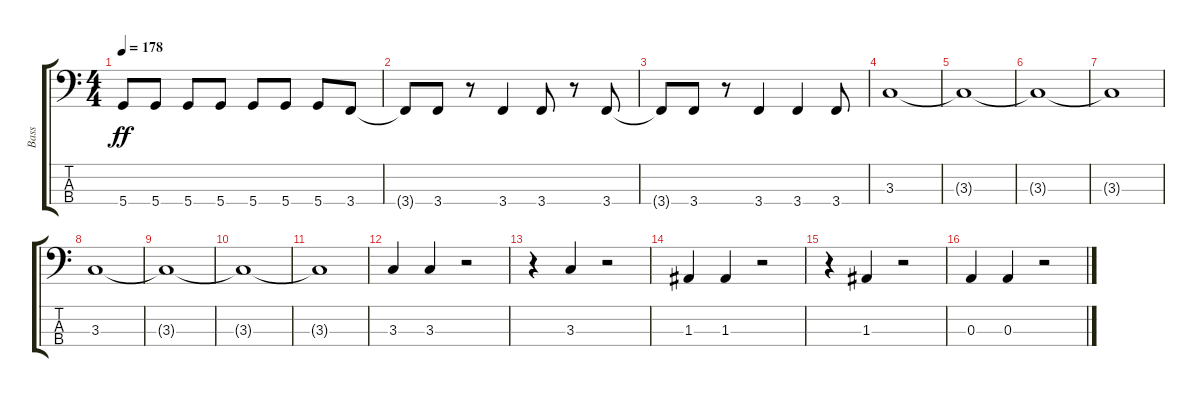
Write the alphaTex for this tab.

\track ("Bass" "Bass") {instrument electricbassfinger}
\staff {score tabs}
\tuning (G2 D2 A1 D1) {hide}
\ts (4 4)
\tempo 178
\clef f4
\ks c
5.4.8{dy ff} 5.4.8 5.4.8 5.4.8 5.4.8 5.4.8 5.4.8 3.4.8 |
3.4{t}.8 3.4.8 r.8 3.4.4 3.4.8 r.8 3.4.8 |
3.4{t}.8 3.4.8 r.8 3.4.4 3.4.4 3.4.8 |
3.3.1 |
3.3{t}.1 |
3.3{t}.1 |
3.3{t}.1 |
3.3.1 |
3.3{t}.1 |
3.3{t}.1 |
3.3{t}.1 |
3.3.4 3.3.4 r.2 |
r.4 3.3.4 r.2 |
1.3.4 1.3.4 r.2 |
r.4 1.3.4 r.2 |
0.3.4 0.3.4 r.2
